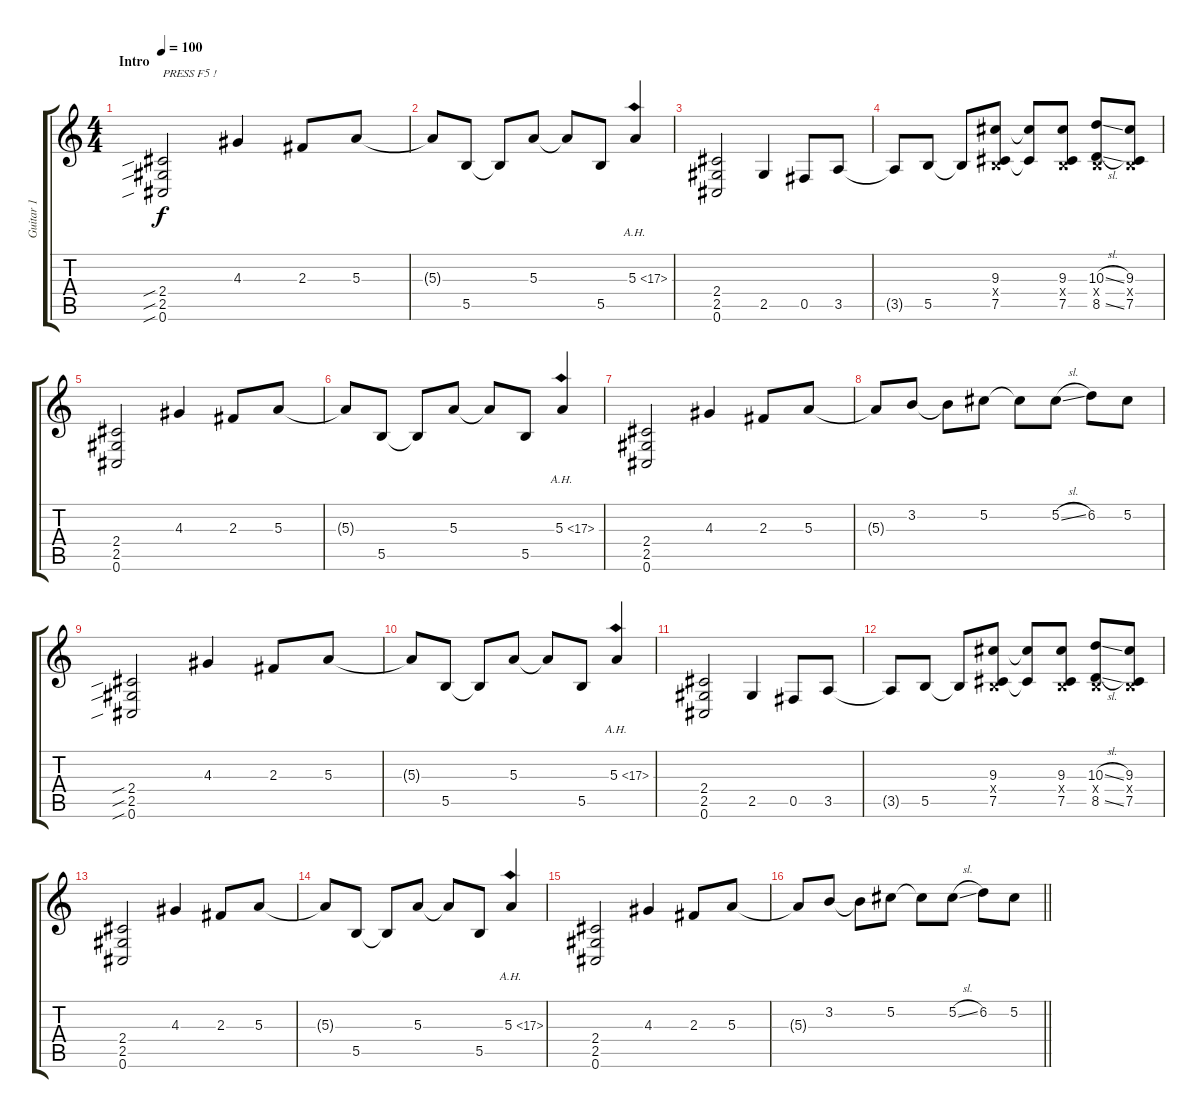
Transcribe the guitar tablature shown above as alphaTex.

\track ("Guitar 1" "Guitar 1") {instrument distortionguitar}
\staff {score tabs}
\tuning (Db4 Ab3 E3 B2 Gb2 Db2) {hide}
\ts (4 4)
\section ("" "Intro")
\tempo 100
\clef g2
\ks c
(2.4{sib} 2.5{sib} 0.6{sib}).2{txt "PRESS F5 !" dy f instrument distortionguitar} 4.3.4 2.3.8 5.3.8 |
5.3{t}.8 5.5.8 5.5{t}.8 5.3.8 5.3{t}.8 5.5.8 5.3{ah 12}.4 |
(2.4 2.5 0.6).2 2.5.4 0.5.8 3.5.8 |
3.5{t}.8 5.5.8 5.5{t}.8 (9.3 0.4{x} 7.5).8 (9.3{t} 7.5{t}).8 (9.3 0.4{x} 7.5).8 (10.3{sl} 0.4{x} 8.5{sl}).8 (9.3 0.4{x} 7.5).8 |
(2.4 2.5 0.6).2 4.3.4 2.3.8 5.3.8 |
5.3{t}.8 5.5.8 5.5{t}.8 5.3.8 5.3{t}.8 5.5.8 5.3{ah 12}.4 |
(2.4 2.5 0.6).2 4.3.4 2.3.8 5.3.8 |
5.3{t}.8 3.2.8 3.2{t}.8 5.2.8 5.2{t}.8 5.2{sl}.8 6.2.8 5.2.8 |
(2.4{sib} 2.5{sib} 0.6{sib}).2 4.3.4 2.3.8 5.3.8 |
5.3{t}.8 5.5.8 5.5{t}.8 5.3.8 5.3{t}.8 5.5.8 5.3{ah 12}.4 |
(2.4 2.5 0.6).2 2.5.4 0.5.8 3.5.8 |
3.5{t}.8 5.5.8 5.5{t}.8 (9.3 0.4{x} 7.5).8 (9.3{t} 7.5{t}).8 (9.3 0.4{x} 7.5).8 (10.3{sl} 0.4{x} 8.5{sl}).8 (9.3 0.4{x} 7.5).8 |
(2.4 2.5 0.6).2 4.3.4 2.3.8 5.3.8 |
5.3{t}.8 5.5.8 5.5{t}.8 5.3.8 5.3{t}.8 5.5.8 5.3{ah 12}.4 |
(2.4 2.5 0.6).2 4.3.4 2.3.8 5.3.8 |
\barLineRight lightlight
5.3{t}.8 3.2.8 3.2{t}.8 5.2.8 5.2{t}.8 5.2{sl}.8 6.2.8 5.2.8
